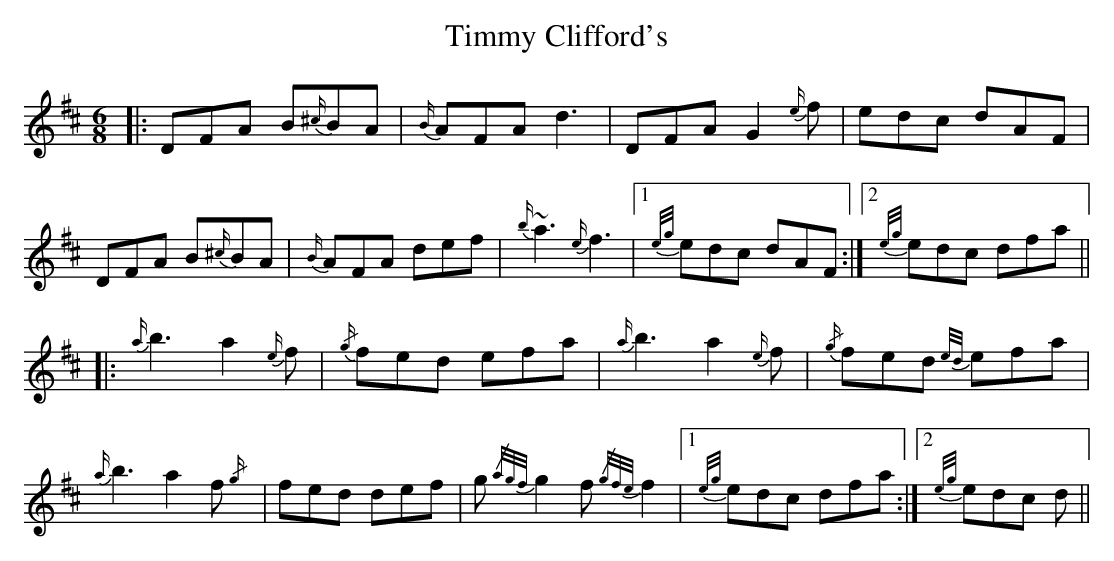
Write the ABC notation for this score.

X:1
T: Timmy Clifford's
M: 6/8
L: 1/8
K: Dmaj
|:DFA B{^c/}BA|{B/}AFA d3|DFA G2 {e/}f|edc dAF|
DFA B{^c/}BA|{B/}AFA def|~{b/}a3{e/}f3|1 {e/g/}edc dAF:|2 {e/g/}edc dfa||
|:{a/}b3 a2{e/}f|{/g/}fed efa|{a/}b3 a2 {e/}f|{/g/}fed {e/d/}efa|
{a/}b3 a2 f{/g/}|fed def|g{/a/g/f/}g2 f{/g/f/e/}f2 |1 {e/g/}edc dfa:|2 {e/g/}edc d||
